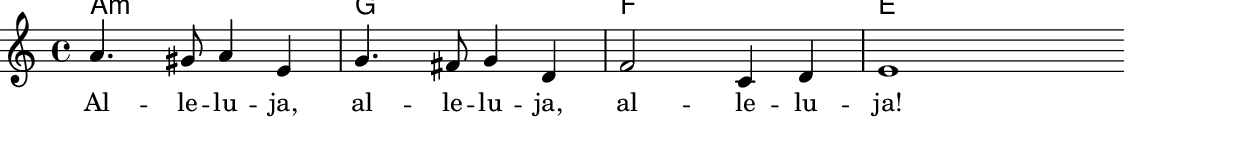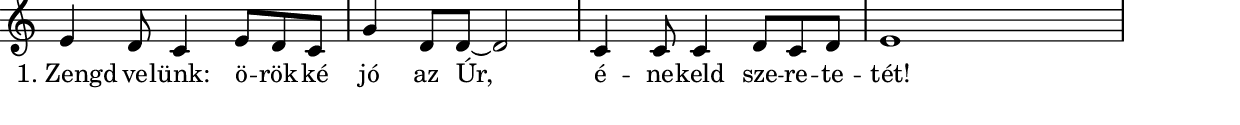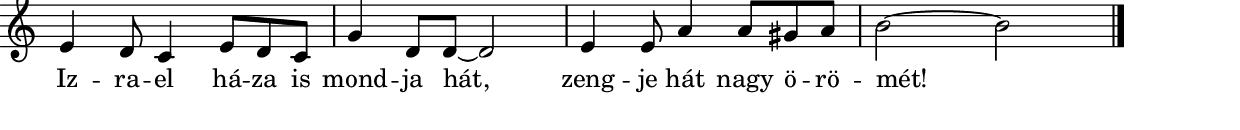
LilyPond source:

% MusicXML to Lilypond converter by Kovi

szovegAAA = \lyricmode {  "Al" -- "le" -- "lu" -- "ja," "al" -- "le" -- "lu" -- "ja," "al" -- "le" -- "lu" -- "ja!" "1. Zengd" "ve" -- "lünk:" "ö" -- "rök" -- "ké" "jó" "az" "Úr," "é" -- "ne" -- "keld" "sze" -- "re" -- "te" -- "tét!" "Iz" -- "ra" -- "el" "há" -- "za" "is" "mond" -- "ja" "hát," "zeng" -- "je" "hát" "nagy" "ö" -- "rö" -- "mét!"  }

% Analyzing...
% 1 parts
% 1 Staff
% forceBassClefActive = 
melody = {
% 47 notes in the part
% 1 voices

\new Staff
\new Voice {
% 47 notes
% 12 mesaures

% Measure 1
\clef "treble"
\key c \major
\time 4/4 
\once \override Score.RehearsalMark #'self-alignment-X = #LEFT
\mark \markup{ \fontsize #-1 \box Refrén } 
a'4. gis'8 a'4 e'4 
% Measure 2
g'4. fis'8 g'4 d'4 
% Measure 3
f'2 c'4 d'4 
% Measure 4
e'1 \bar ":|" 
% Measure 5
\break
e'4 d'8 c'4 e'8 d'8 c'8 
% Measure 6
g'4 d'8 d'8~ d'2 
% Measure 7
c'4 c'8 c'4 d'8 c'8 d'8 
% Measure 8
e'1 
% Measure 9
\break
e'4 d'8 c'4 e'8 d'8 c'8 
% Measure 10
g'4 d'8 d'8~ d'2 
% Measure 11
e'4 e'8 a'4 a'8 gis'8 a'8 
% Measure 12
b'2~ b'2 \bar "|." 
} % voice
\addlyrics { \szovegAAA }

} % melody


harmonies = \chordmode {
% 14 chords
\germanChords
a4:m s4 s4 s4 g4 s4 s4 s4 f4 s4 s4 s4 e4 s4 s4 s4 a4:m s4 s4 s4 g4 s4 s4 s4 f4 s4 s4 s4 e4 s4 s4 s4 a4:m s4 s4 s4 g4 s4 s4 s4 a4:m s8 f4 s4 s8 e4 s4 e4:7
}

\include "../../definitions.ly"
